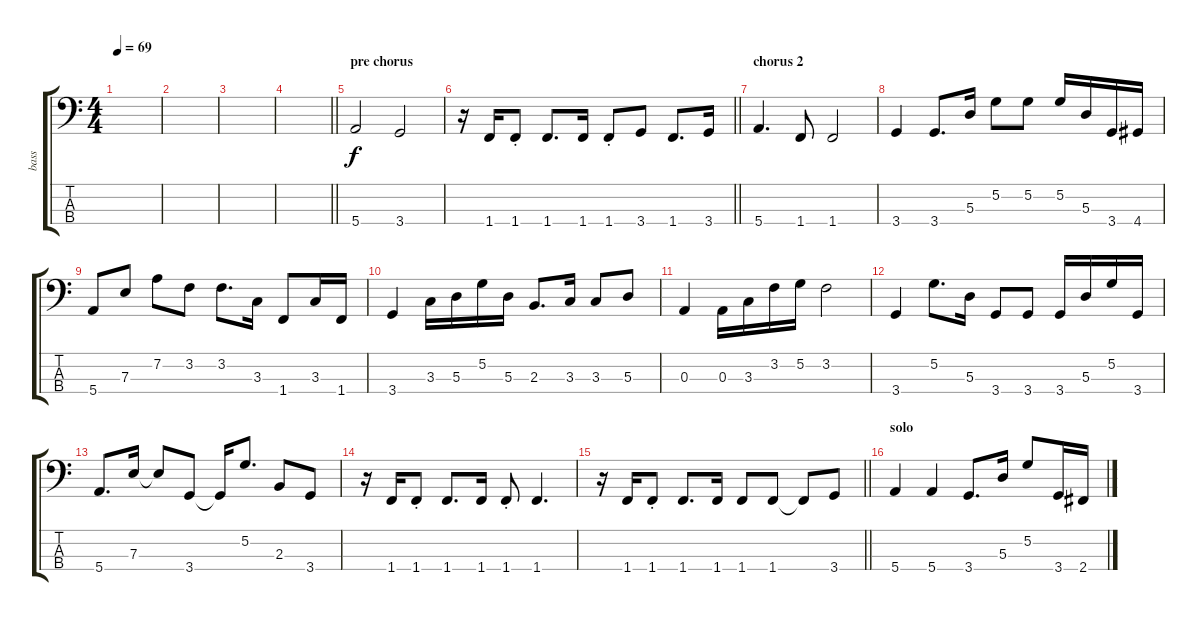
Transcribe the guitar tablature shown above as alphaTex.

\track ("bass" "bass") {instrument electricbassfinger}
\staff {score tabs}
\tuning (G2 D2 A1 E1) {hide}
\ts (4 4)
\tempo 69
\clef f4
\ks c
|
|
|
\barLineRight lightlight
|
\section ("" "pre chorus")
5.4.2 3.4.2 |
\barLineRight lightlight
r.16 1.4.16 1.4{st}.8 1.4.8{d} 1.4.16 1.4{st}.8 3.4.8 1.4.8{d} 3.4.16 |
\section ("" "chorus 2")
5.4.4{d} 1.4.8 1.4.2 |
3.4.4 3.4.8{d} 5.3.16 5.2.8 5.2.8 5.2.16 5.3.16 3.4.16 4.4.16 |
5.4.8 7.3.8 7.2.8 3.2.8 3.2.8{d} 3.3.16 1.4.8 3.3.16 1.4.16 |
3.4.4 3.3.16 5.3.16 5.2.16 5.3.16 2.3.8{d} 3.3.16 3.3.8 5.3.8 |
0.3.4 0.3.16 3.3.16 3.2.16 5.2.16 3.2.2 |
3.4.4 5.2.8{d} 5.3.16 3.4.8 3.4.8 3.4.16 5.3.16 5.2.16 3.4.16 |
5.4.8{d} 7.3.16 7.3{t}.8 3.4.8 3.4{t}.16 5.2.8{d} 2.3.8 3.4.8 |
r.16 1.4.16 1.4{st}.8 1.4.8{d} 1.4.16 1.4{st}.8 1.4.4{d} |
\barLineRight lightlight
r.16 1.4.16 1.4{st}.8 1.4.8{d} 1.4.16 1.4.8 1.4.8 1.4{t}.8 3.4.8 |
\section ("" "solo")
5.4.4 5.4.4 3.4.8{d} 5.3.16 5.2.8 3.4.16 2.4.16
